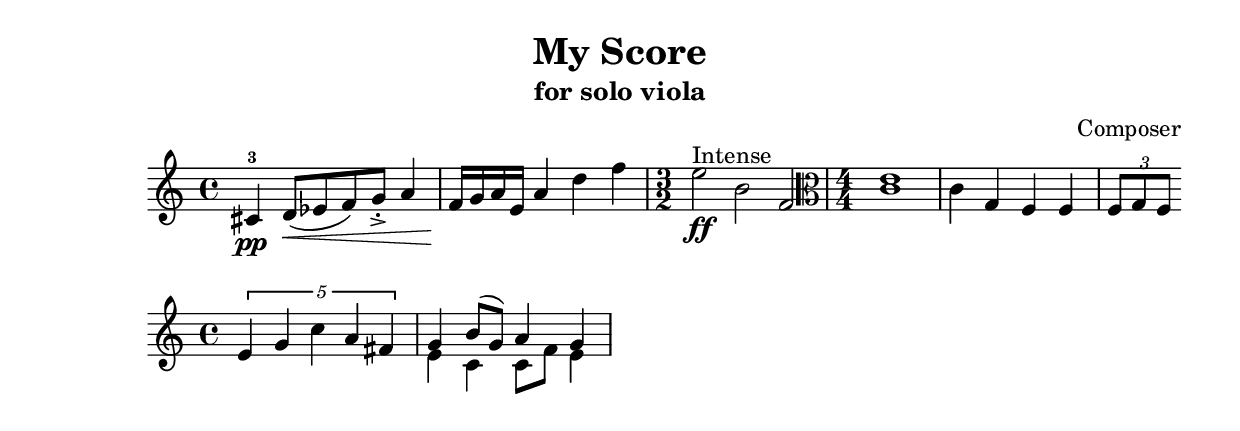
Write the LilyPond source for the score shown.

\version "2.22.2"

% this is my first score

\header {
  title = "My Score"
  composer = "Composer"
  subtitle = "for solo viola"
}

\language "english"

ives = { c4 g f f }

\relative c'
{
  cs4\pp-3 d8\<([ ef f) g->-.] a4
  f16\! g a e a4 d f
  \time 3/2
  e2\ff^"Intense" b f
  \clef alto
  \numericTimeSignature \time 4/4
  < c e>1
  \ives
  \tuplet 3/2 { f8 g f }
}

\relative c'
{
  \tuplet 5/4 { e4 g c a fs } | %m1
  
  % Voice "1"
  << { g4 b8( g) a4 g } \\ { e4 c c8 f e4 } >> | %m2
}
